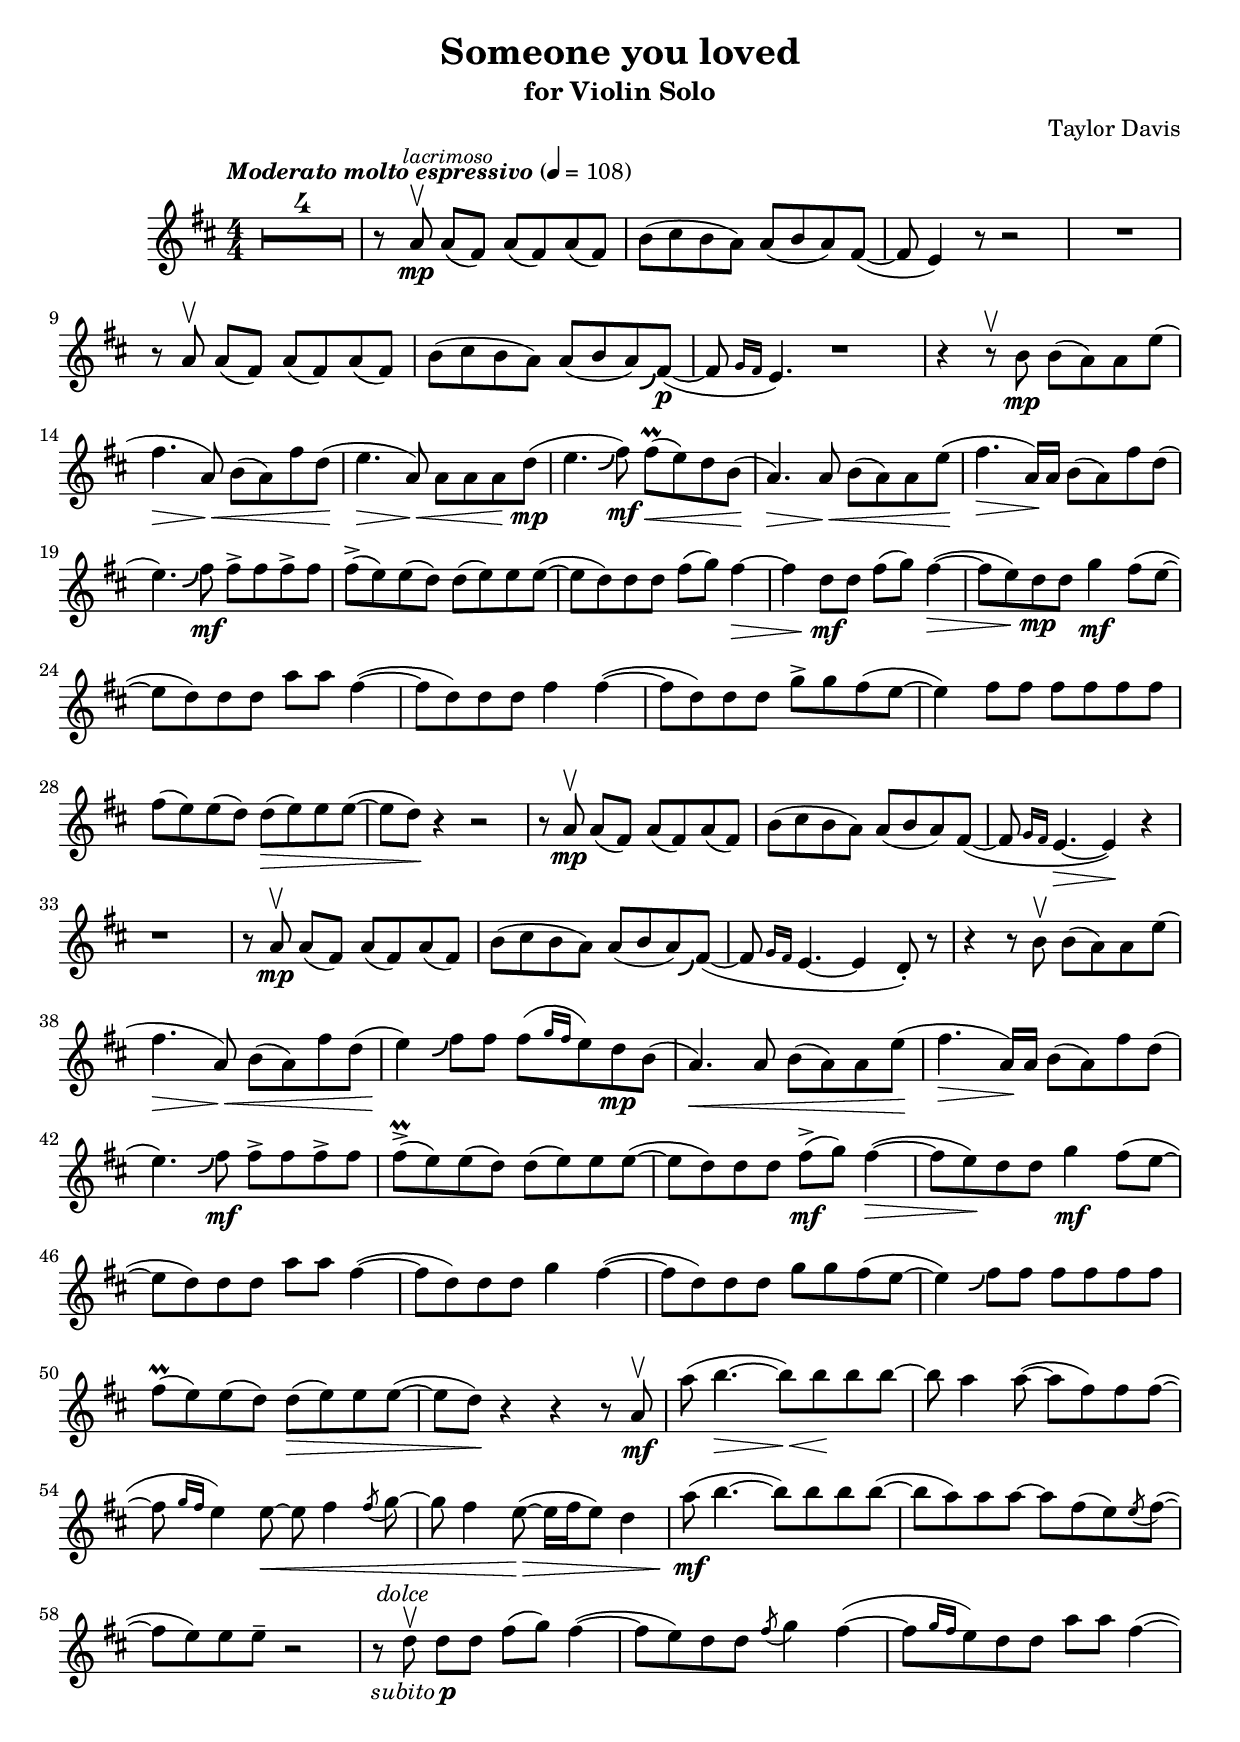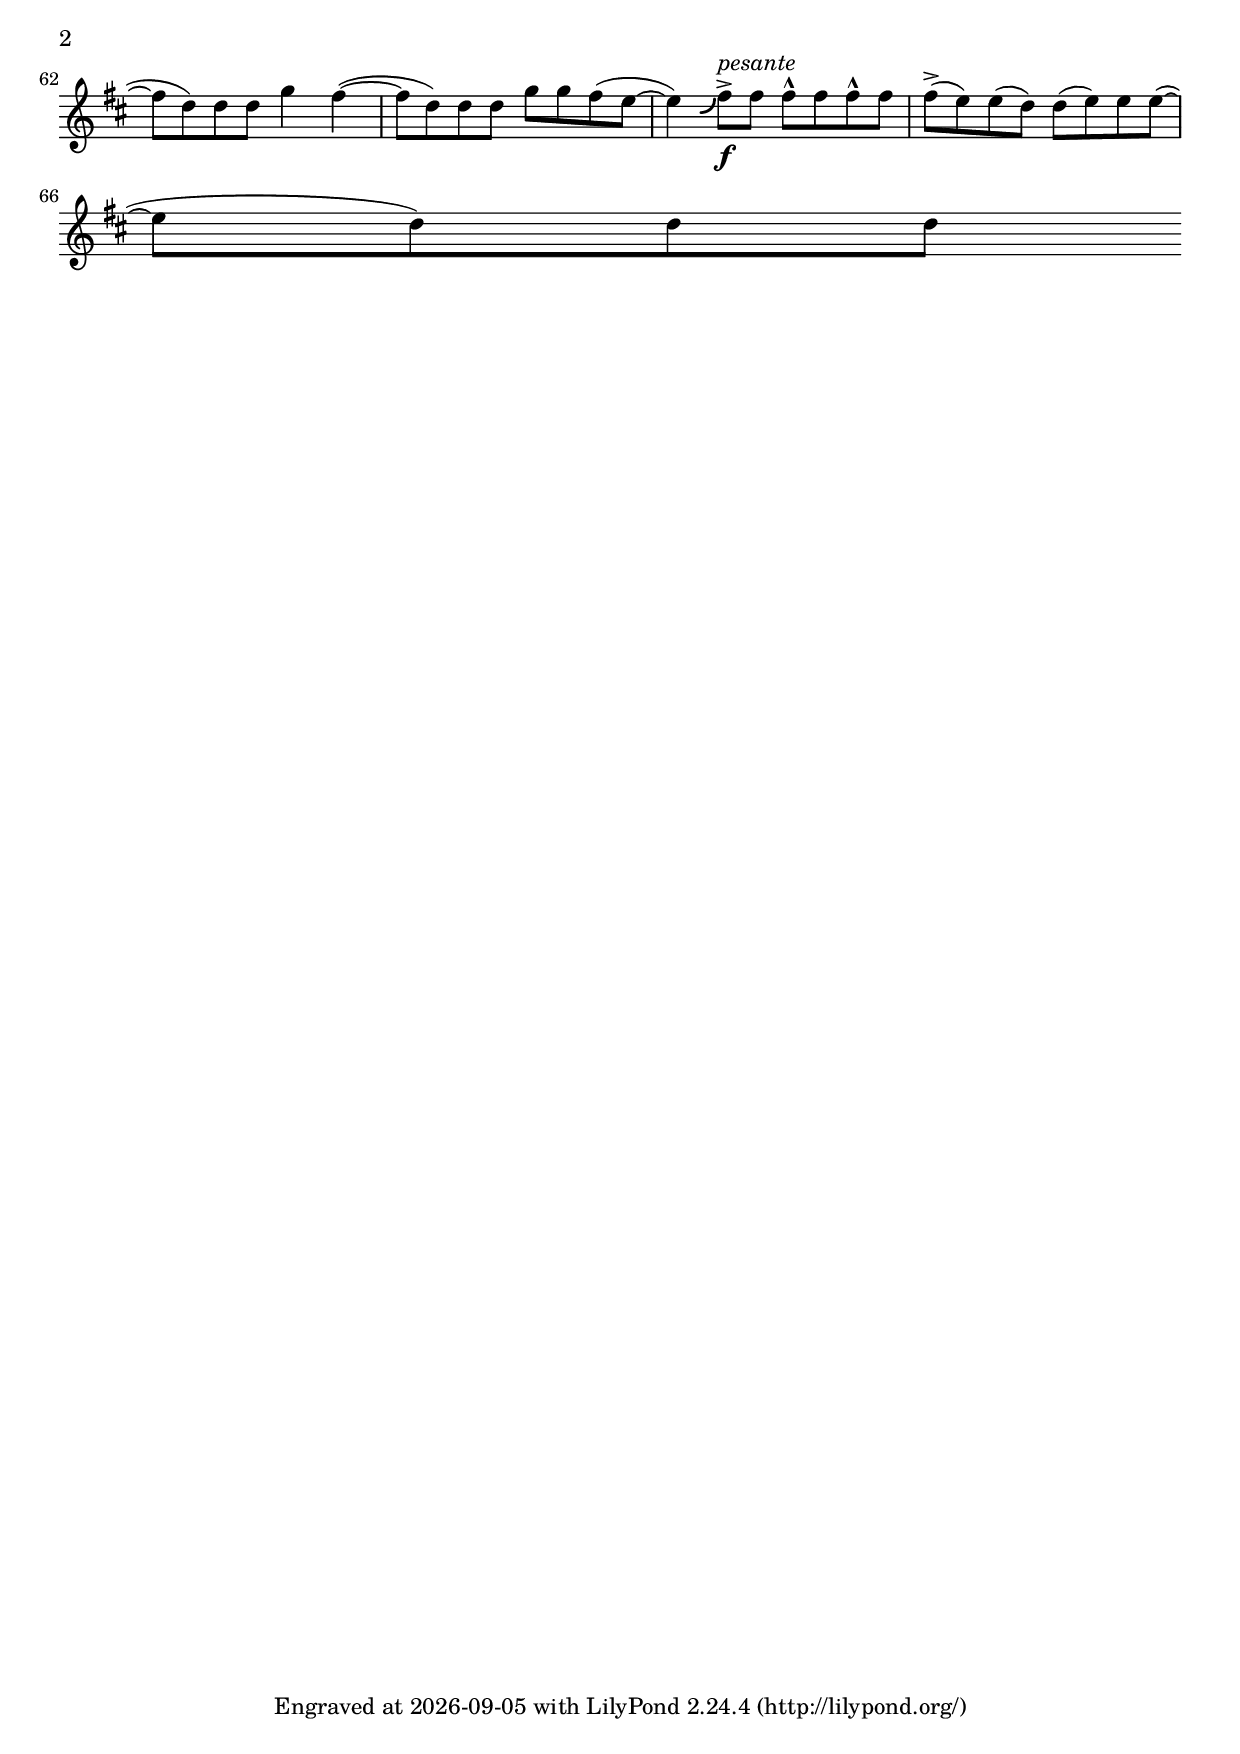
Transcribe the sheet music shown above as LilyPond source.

\version "2.20.0"

\version "2.23.3"

% the complementary to \bendAfter - might be also called \bendBefore
% stolen from http://lilypond.1069038.n5.nabble.com/bendBefore-td158553.html#d1390934109000-638
#(define (scoop-stencil grob)
  (ly:stencil-add
    (ly:note-head::print grob)
    (grob-interpret-markup grob
      (markup #:with-dimensions '(0 . 0) '(0 . 0)
              #:translate '(-0.3 . -0.3)
              #:path 0.25 '((moveto 0 0)
                            (curveto 0 -1.3 -1.3 -1.3 -1.3 -1.3))))))

scoop = \once \override NoteHead #'stencil = #scoop-stencil
% \new Staff { s4 \scoop f''4 }



\header {
    title = "Someone you loved"
    subtitle = "for Violin Solo"
    arranger = "Taylor Davis"
    % copyright = "BMG"
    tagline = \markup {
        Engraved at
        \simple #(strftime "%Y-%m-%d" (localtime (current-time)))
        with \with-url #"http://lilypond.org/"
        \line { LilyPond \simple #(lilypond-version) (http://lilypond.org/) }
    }
}

\paper {
    #(set-paper-size "a4")
    #(define fonts
         (set-global-fonts
          #:music "emmentaler"
          #:brace "emmentaler"
          #:roman "TeXGyre Schola"
          #:sans "TeXGyre Heros"
          #:factor (/ staff-height pt 20)
          ))
}

\layout {
    \context {
        \Score
        % \remove "Bar_number_engraver"
        \consists "Melody_engraver"
    }
}

global = {
    \key c \major
    \time 4/4

}

dolce = \markup { \italic dolce }
subitoP = \markup { \center-align \italic subito \dynamic p }

violin = \relative c' {
    \key d \major
    \numericTimeSignature
    \compressFullBarRests
    \tempo \markup { \italic"Moderato molto espressivo" } 4 = 108
    \override Score.RehearsalMark.self-alignment-X = #LEFT
    \override MultiMeasureRest.expand-limit = #1
    \omit Accidental

    % Music follows here.
    R1*4 | r8  \mark \markup { \small \italic lacrimoso } a' \mp \upbow
    a[( f)]
    a( f) a( f)
    b[( c b a)] a [( b a) f~](f e4) r8 r2 | R1 |

    \break
    r8 a \upbow a[( f)] a( f) a( f) | b( c b a ) a( b a) \scoop f~( \p f \grace { g16 f16 } e4.) r1 s2 |
    r4 r8 \upbow b' \mp b( a) a e'( |

    \break
    f4.\> a,8) \! \<  b( a) f' d( \! |  e4. \> a,8 \!) \< a a a  d( \mp \! e4. \scoop f8 \mf) f( \< \prall  e) d b( \! | a4. \>) a8 \< \! b( a) a e'( \! | f4. \> a,16 \!) a16 b8 (a) f' d(

    \break
    e4.) \scoop f8 \mf f-> f f-> f | f->( e) e( d)  d (e) e e~(e d)d d  f[(g)] f4 \>  ~f  d8 \! \mf d f (g) f4~( \> f8 e ) d \mp \! d g4 \mf f8( e~

    \break
    e d) d d  a' a f4~( f8 d )d d f4 f~(   f8 d) d d g-> g f( e~  e4) f8 f f f f f

    \break
    f( e) e( d) d( \> e) e e~( e d) \! r4 r2 r8 a \upbow \mp a[( f)] a (f) a(f) | b( c b a) a( b a) f~( f  \grace { g16 f} e4.~ \> e4) \! r4

    \break
    r1 r8 a8 \upbow \mp a[ (f)] a(f) a(f) b( c b a) a( b a) \scoop f~( f \grace {g16 f} e4.~e4 d8_.) r8 r4  r8  b' \upbow b (a) a e'(

    \break
    f4. \> a,8) \! \<  b( a) f' d( e4) \! \scoop f8 f  f[( \grace { g16 f } e8) d \mp b(] a4.) \< a8 b[( a) a e'(]\! f4. \> a,16\!) a b8( a) f' d(

    \break
    e4.) \scoop f8 \mf f-> f f-> f | f->( \prall e) e( d) d( e) e e~( | e d) d d f->(\mf g) f4~(\>f8 e\!) d d g4 \mf f8( e~~

    \break
    e d) d d a' a f4~( f8 d) d d g4 f~( | f8 d) d d g g f( e~ | e4) \scoop f8 f f f f f

    \break
    f(\prall e) e( d) d( \> e) e e~( e d) \! r4 r4  r8 a \upbow \mf | a'( b4.~ \> b8\!\<) b \! b b~| b a4 a8~( a f) f f~(

    \break
    f8 \grace{ g16 f} e4) e8~\< e f4 \acciaccatura f8 g8~g f4  e8~( \!  \> e16 f16 e8) d4 | a'8( \! \mf b4.~b8) b b b~( b a) a a~ a f( e)  \acciaccatura e f~(

    \break
    f e) e e-- r2 | r8 d^\markup { \center-align \italic dolce } -\subitoP \upbow d[ d] f (g) f4~( | f8 e) d d  \acciaccatura f g4 f~( f8[ \grace { g16 f }  e8) d d] a' a f4~(

    \break
    f8 d) d d g4 f~( f8 d) d d g g f( e~ | e4) \scoop f8^\markup { \italic pesante }-> \f f f-^f f-^f | f->( e)  e( d) d( e) e e~(

    \break
    e d) d d





}

\score {
    \new Staff \with {

        midiInstrument = "violin"

    } \violin

    \layout { }
    % \midi { }
}


